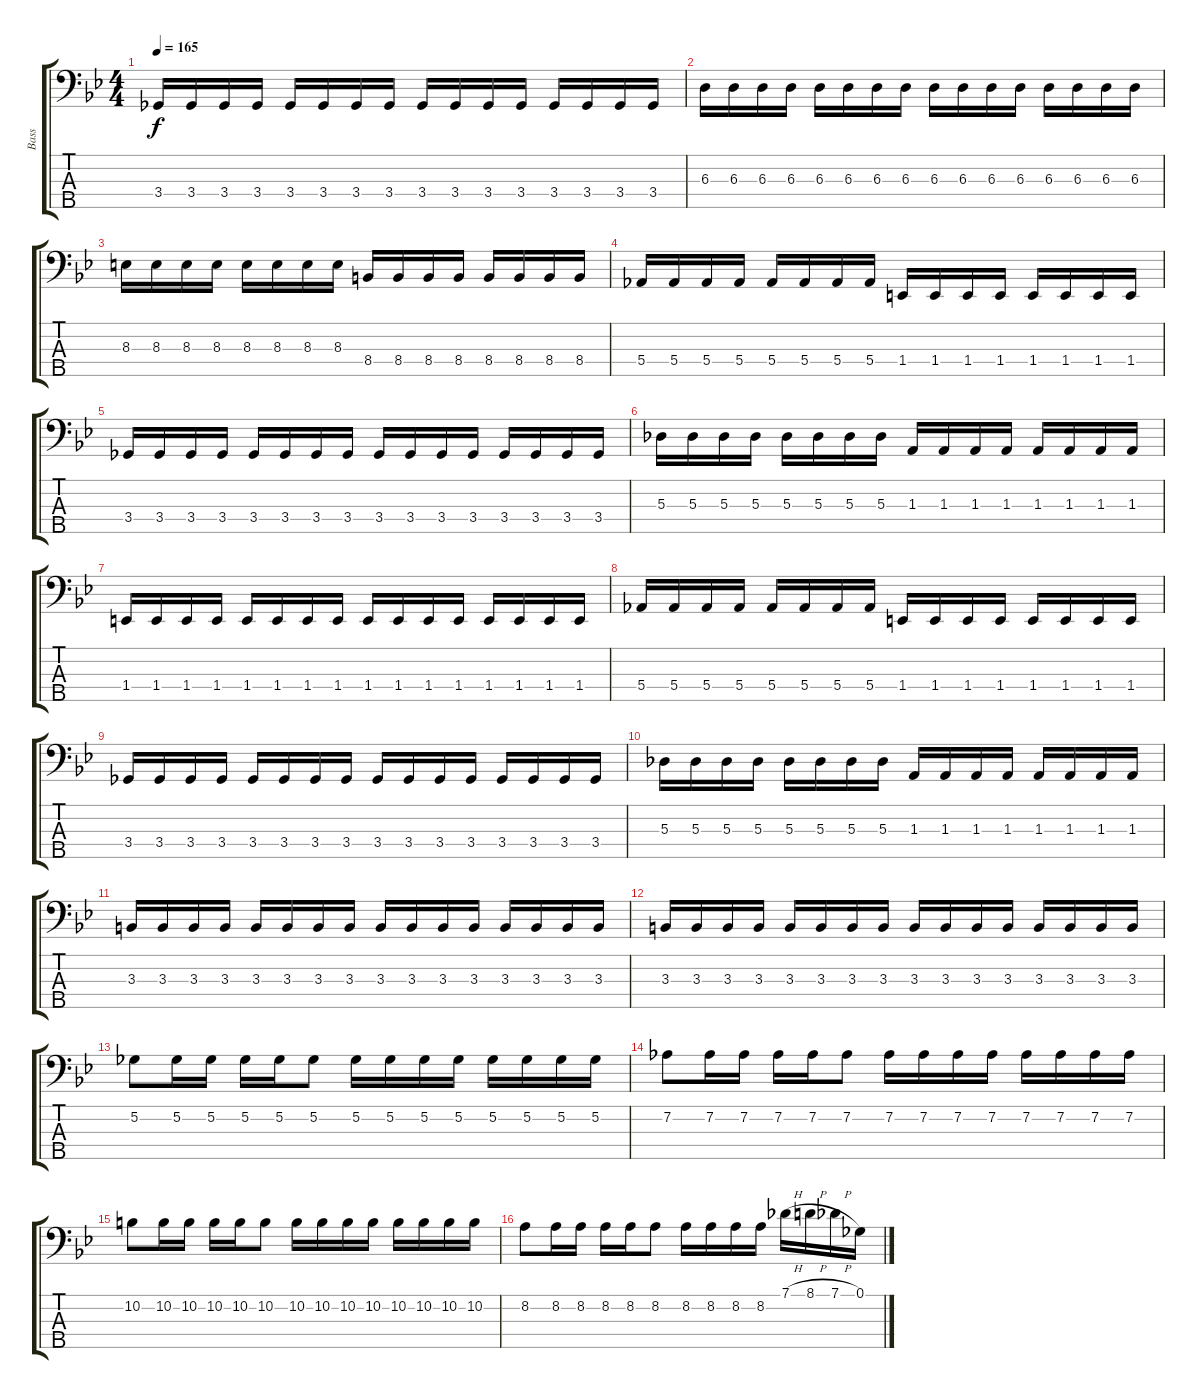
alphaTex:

\track ("Bass" "Bass") {instrument electricbassfinger}
\staff {score tabs}
\tuning (Gb2 Db2 Ab1 Eb1 Bb0) {hide}
\ts (4 4)
\tempo 165
\clef f4
\ks bb
3.4.16{dy f} 3.4.16 3.4.16 3.4.16 3.4.16 3.4.16 3.4.16 3.4.16 3.4.16 3.4.16 3.4.16 3.4.16 3.4.16 3.4.16 3.4.16 3.4.16 |
6.3.16 6.3.16 6.3.16 6.3.16 6.3.16 6.3.16 6.3.16 6.3.16 6.3.16 6.3.16 6.3.16 6.3.16 6.3.16 6.3.16 6.3.16 6.3.16 |
8.3.16 8.3.16 8.3.16 8.3.16 8.3.16 8.3.16 8.3.16 8.3.16 8.4.16 8.4.16 8.4.16 8.4.16 8.4.16 8.4.16 8.4.16 8.4.16 |
5.4.16 5.4.16 5.4.16 5.4.16 5.4.16 5.4.16 5.4.16 5.4.16 1.4.16 1.4.16 1.4.16 1.4.16 1.4.16 1.4.16 1.4.16 1.4.16 |
3.4.16 3.4.16 3.4.16 3.4.16 3.4.16 3.4.16 3.4.16 3.4.16 3.4.16 3.4.16 3.4.16 3.4.16 3.4.16 3.4.16 3.4.16 3.4.16 |
5.3.16 5.3.16 5.3.16 5.3.16 5.3.16 5.3.16 5.3.16 5.3.16 1.3.16 1.3.16 1.3.16 1.3.16 1.3.16 1.3.16 1.3.16 1.3.16 |
1.4.16 1.4.16 1.4.16 1.4.16 1.4.16 1.4.16 1.4.16 1.4.16 1.4.16 1.4.16 1.4.16 1.4.16 1.4.16 1.4.16 1.4.16 1.4.16 |
5.4.16 5.4.16 5.4.16 5.4.16 5.4.16 5.4.16 5.4.16 5.4.16 1.4.16 1.4.16 1.4.16 1.4.16 1.4.16 1.4.16 1.4.16 1.4.16 |
3.4.16 3.4.16 3.4.16 3.4.16 3.4.16 3.4.16 3.4.16 3.4.16 3.4.16 3.4.16 3.4.16 3.4.16 3.4.16 3.4.16 3.4.16 3.4.16 |
5.3.16 5.3.16 5.3.16 5.3.16 5.3.16 5.3.16 5.3.16 5.3.16 1.3.16 1.3.16 1.3.16 1.3.16 1.3.16 1.3.16 1.3.16 1.3.16 |
3.3.16 3.3.16 3.3.16 3.3.16 3.3.16 3.3.16 3.3.16 3.3.16 3.3.16 3.3.16 3.3.16 3.3.16 3.3.16 3.3.16 3.3.16 3.3.16 |
3.3.16 3.3.16 3.3.16 3.3.16 3.3.16 3.3.16 3.3.16 3.3.16 3.3.16 3.3.16 3.3.16 3.3.16 3.3.16 3.3.16 3.3.16 3.3.16 |
5.2.8 5.2.16 5.2.16 5.2.16 5.2.16 5.2.8 5.2.16 5.2.16 5.2.16 5.2.16 5.2.16 5.2.16 5.2.16 5.2.16 |
7.2.8 7.2.16 7.2.16 7.2.16 7.2.16 7.2.8 7.2.16 7.2.16 7.2.16 7.2.16 7.2.16 7.2.16 7.2.16 7.2.16 |
10.2.8 10.2.16 10.2.16 10.2.16 10.2.16 10.2.8 10.2.16 10.2.16 10.2.16 10.2.16 10.2.16 10.2.16 10.2.16 10.2.16 |
8.2.8 8.2.16 8.2.16 8.2.16 8.2.16 8.2.8 8.2.16 8.2.16 8.2.16 8.2.16 7.1{h}.16 8.1{h}.16 7.1{h}.16 0.1.16
